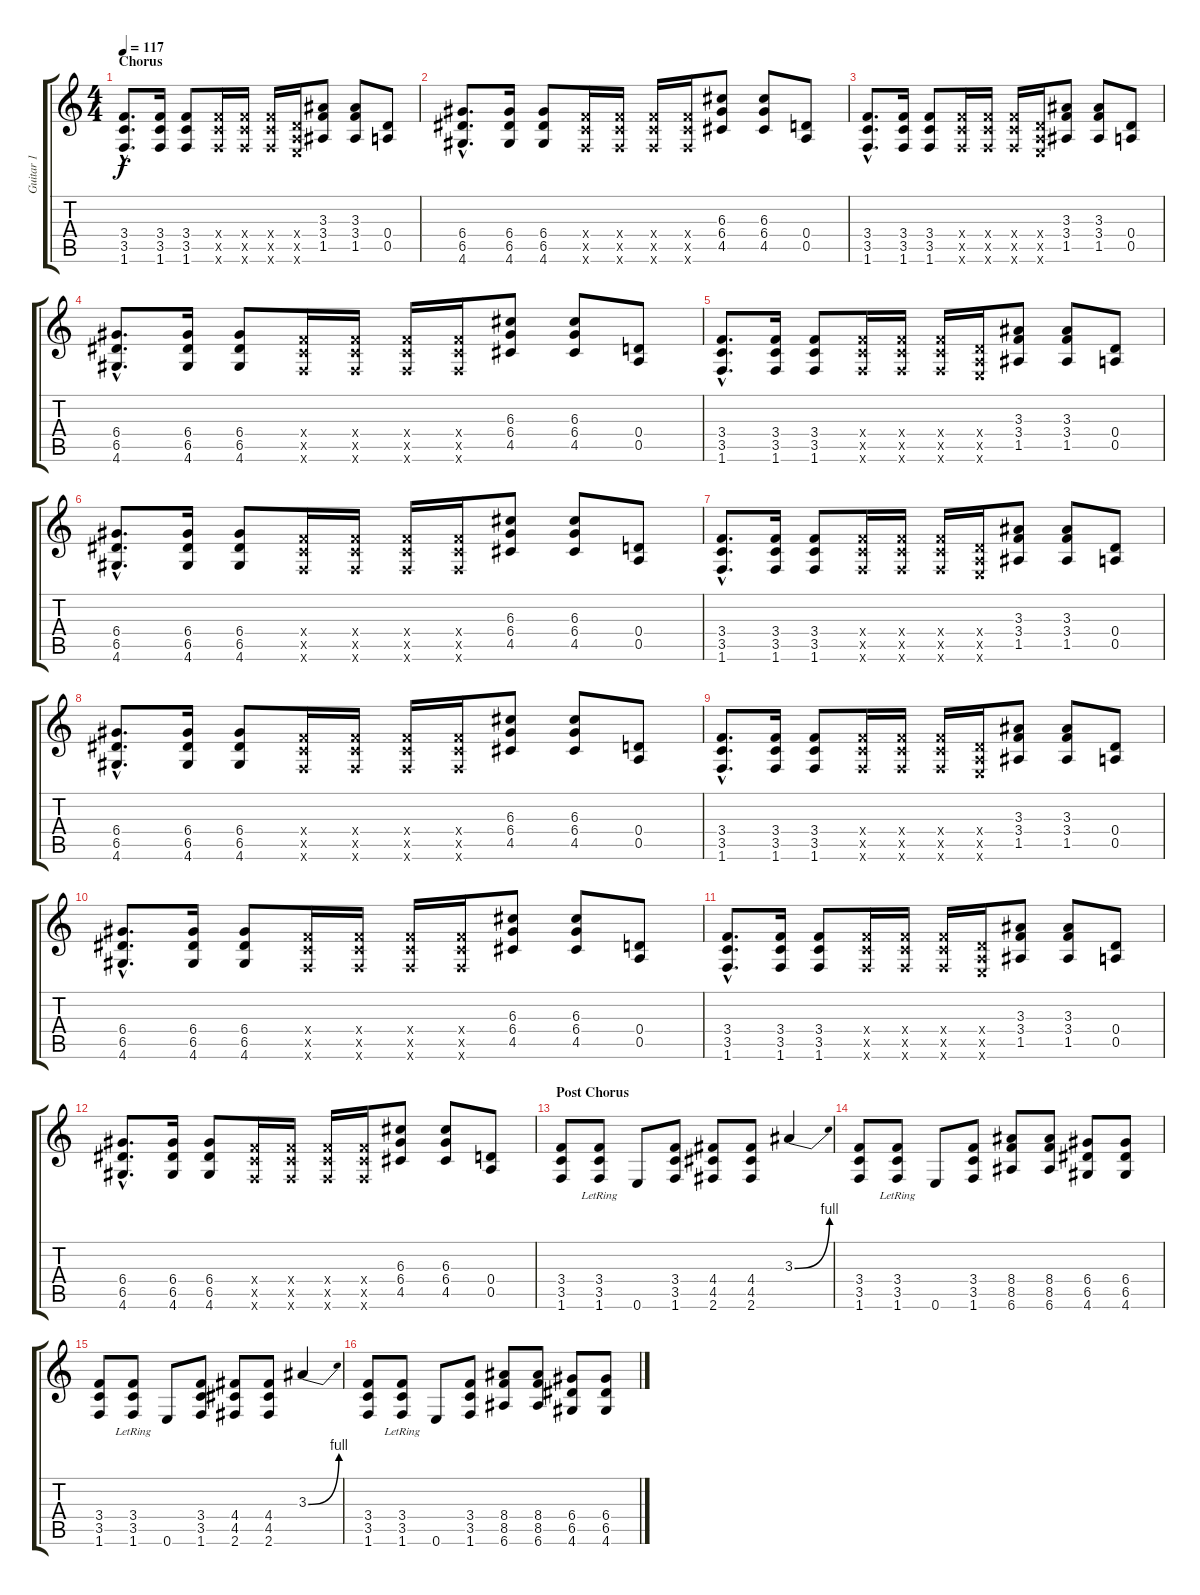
\track ("Guitar 1" "Guitar 1") {instrument distortionguitar}
\staff {score tabs}
\tuning (E4 B3 G3 D3 A2 E2) {hide}
\ts (4 4)
\section ("" "Chorus")
\tempo 117
\clef g2
\ks c
(3.4{hac} 3.5{hac} 1.6{hac}).8{d dy f instrument distortionguitar} (3.4 3.5 1.6).16 (3.4 3.5 1.6).8 (3.4{x} 3.5{x} 1.6{x}).16 (3.4{x} 3.5{x} 1.6{x}).16 (3.4{x} 3.5{x} 1.6{x}).16 (0.4{x} 0.5{x} 0.6{x}).16 (3.3 3.4 1.5).8 (3.3 3.4 1.5).8 (0.4 0.5).8 |
(6.4{hac} 6.5{hac} 4.6{hac}).8{d} (6.4 6.5 4.6).16 (6.4 6.5 4.6).8 (3.4{x} 3.5{x} 1.6{x}).16 (3.4{x} 3.5{x} 1.6{x}).16 (3.4{x} 3.5{x} 1.6{x}).16 (3.4{x} 3.5{x} 1.6{x}).16 (6.3 6.4 4.5).8 (6.3 6.4 4.5).8 (0.4 0.5).8 |
(3.4{hac} 3.5{hac} 1.6{hac}).8{d} (3.4 3.5 1.6).16 (3.4 3.5 1.6).8 (3.4{x} 3.5{x} 1.6{x}).16 (3.4{x} 3.5{x} 1.6{x}).16 (3.4{x} 3.5{x} 1.6{x}).16 (0.4{x} 0.5{x} 0.6{x}).16 (3.3 3.4 1.5).8 (3.3 3.4 1.5).8 (0.4 0.5).8 |
(6.4{hac} 6.5{hac} 4.6{hac}).8{d} (6.4 6.5 4.6).16 (6.4 6.5 4.6).8 (3.4{x} 3.5{x} 1.6{x}).16 (3.4{x} 3.5{x} 1.6{x}).16 (3.4{x} 3.5{x} 1.6{x}).16 (3.4{x} 3.5{x} 1.6{x}).16 (6.3 6.4 4.5).8 (6.3 6.4 4.5).8 (0.4 0.5).8 |
(3.4{hac} 3.5{hac} 1.6{hac}).8{d} (3.4 3.5 1.6).16 (3.4 3.5 1.6).8 (3.4{x} 3.5{x} 1.6{x}).16 (3.4{x} 3.5{x} 1.6{x}).16 (3.4{x} 3.5{x} 1.6{x}).16 (0.4{x} 0.5{x} 0.6{x}).16 (3.3 3.4 1.5).8 (3.3 3.4 1.5).8 (0.4 0.5).8 |
(6.4{hac} 6.5{hac} 4.6{hac}).8{d} (6.4 6.5 4.6).16 (6.4 6.5 4.6).8 (3.4{x} 3.5{x} 1.6{x}).16 (3.4{x} 3.5{x} 1.6{x}).16 (3.4{x} 3.5{x} 1.6{x}).16 (3.4{x} 3.5{x} 1.6{x}).16 (6.3 6.4 4.5).8 (6.3 6.4 4.5).8 (0.4 0.5).8 |
(3.4{hac} 3.5{hac} 1.6{hac}).8{d} (3.4 3.5 1.6).16 (3.4 3.5 1.6).8 (3.4{x} 3.5{x} 1.6{x}).16 (3.4{x} 3.5{x} 1.6{x}).16 (3.4{x} 3.5{x} 1.6{x}).16 (0.4{x} 0.5{x} 0.6{x}).16 (3.3 3.4 1.5).8 (3.3 3.4 1.5).8 (0.4 0.5).8 |
(6.4{hac} 6.5{hac} 4.6{hac}).8{d} (6.4 6.5 4.6).16 (6.4 6.5 4.6).8 (3.4{x} 3.5{x} 1.6{x}).16 (3.4{x} 3.5{x} 1.6{x}).16 (3.4{x} 3.5{x} 1.6{x}).16 (3.4{x} 3.5{x} 1.6{x}).16 (6.3 6.4 4.5).8 (6.3 6.4 4.5).8 (0.4 0.5).8 |
(3.4{hac} 3.5{hac} 1.6{hac}).8{d} (3.4 3.5 1.6).16 (3.4 3.5 1.6).8 (3.4{x} 3.5{x} 1.6{x}).16 (3.4{x} 3.5{x} 1.6{x}).16 (3.4{x} 3.5{x} 1.6{x}).16 (0.4{x} 0.5{x} 0.6{x}).16 (3.3 3.4 1.5).8 (3.3 3.4 1.5).8 (0.4 0.5).8 |
(6.4{hac} 6.5{hac} 4.6{hac}).8{d} (6.4 6.5 4.6).16 (6.4 6.5 4.6).8 (3.4{x} 3.5{x} 1.6{x}).16 (3.4{x} 3.5{x} 1.6{x}).16 (3.4{x} 3.5{x} 1.6{x}).16 (3.4{x} 3.5{x} 1.6{x}).16 (6.3 6.4 4.5).8 (6.3 6.4 4.5).8 (0.4 0.5).8 |
(3.4{hac} 3.5{hac} 1.6{hac}).8{d} (3.4 3.5 1.6).16 (3.4 3.5 1.6).8 (3.4{x} 3.5{x} 1.6{x}).16 (3.4{x} 3.5{x} 1.6{x}).16 (3.4{x} 3.5{x} 1.6{x}).16 (0.4{x} 0.5{x} 0.6{x}).16 (3.3 3.4 1.5).8 (3.3 3.4 1.5).8 (0.4 0.5).8 |
(6.4{hac} 6.5{hac} 4.6{hac}).8{d} (6.4 6.5 4.6).16 (6.4 6.5 4.6).8 (3.4{x} 3.5{x} 1.6{x}).16 (3.4{x} 3.5{x} 1.6{x}).16 (3.4{x} 3.5{x} 1.6{x}).16 (3.4{x} 3.5{x} 1.6{x}).16 (6.3 6.4 4.5).8 (6.3 6.4 4.5).8 (0.4 0.5).8 |
\section ("" "Post Chorus")
(3.4 3.5 1.6).8 (3.4{lr} 3.5{lr} 1.6).8 0.6.8 (3.4 3.5 1.6).8 (4.4 4.5 2.6).8 (4.4 4.5 2.6).8 3.3{be (bend 0 0 60 4)}.4 |
(3.4 3.5 1.6).8 (3.4{lr} 3.5{lr} 1.6).8 0.6.8 (3.4 3.5 1.6).8 (8.4 8.5 6.6).8 (8.4 8.5 6.6).8 (6.4 6.5 4.6).8 (6.4 6.5 4.6).8 |
(3.4 3.5 1.6).8 (3.4{lr} 3.5{lr} 1.6).8 0.6.8 (3.4 3.5 1.6).8 (4.4 4.5 2.6).8 (4.4 4.5 2.6).8 3.3{be (bend 0 0 60 4)}.4 |
(3.4 3.5 1.6).8 (3.4{lr} 3.5{lr} 1.6).8 0.6.8 (3.4 3.5 1.6).8 (8.4 8.5 6.6).8 (8.4 8.5 6.6).8 (6.4 6.5 4.6).8 (6.4 6.5 4.6).8
